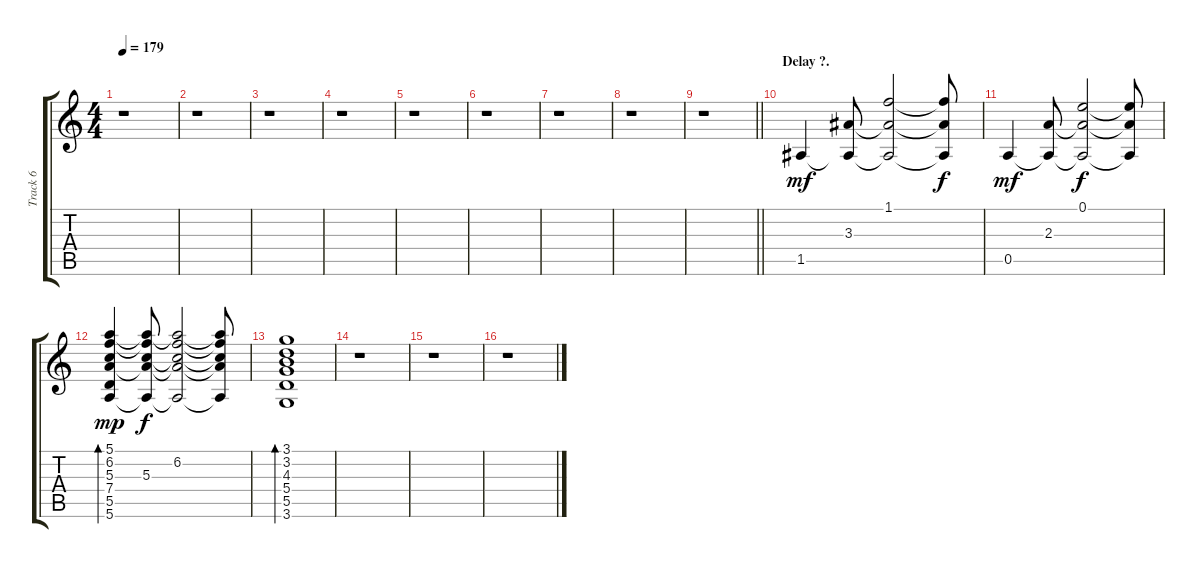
\track ("Track 6" "Track 6") {instrument electricguitarclean}
\staff {score tabs}
\tuning (E4 B3 G3 D3 A2 E2) {hide}
\ts (4 4)
\tempo 179
\clef g2
\ks c
r.1{dy mf} |
r.1 |
r.1 |
r.1 |
r.1 |
r.1 |
r.1 |
r.1 |
\barLineRight lightlight
r.1 |
\section ("" "Delay ?.")
1.5.4 (3.3 1.5{t}).8 (1.1 3.3{t} 1.5{t}).2 (1.1{t} 3.3{t} 1.5{t}).8{dy f} |
0.5.4{dy mf} (2.3 0.5{t}).8 (0.1 2.3{t} 0.5{t}).2{dy f} (0.1{t} 2.3{t} 0.5{t}).8 |
(5.1 6.2 5.3 7.4 5.5 5.6).4{bd 120 dy mp} (5.1{t} 6.2{t} 5.3 7.4{t} 5.6{t}).8{dy f} (5.1{t} 6.2 5.3{t} 7.4{t} 5.6{t}).2 (5.1{t} 6.2{t} 5.3{t} 7.4{t} 5.6{t}).8 |
(3.1 3.2 4.3 5.4 5.5 3.6).1{bd 120} |
r.1 |
r.1 |
r.1
